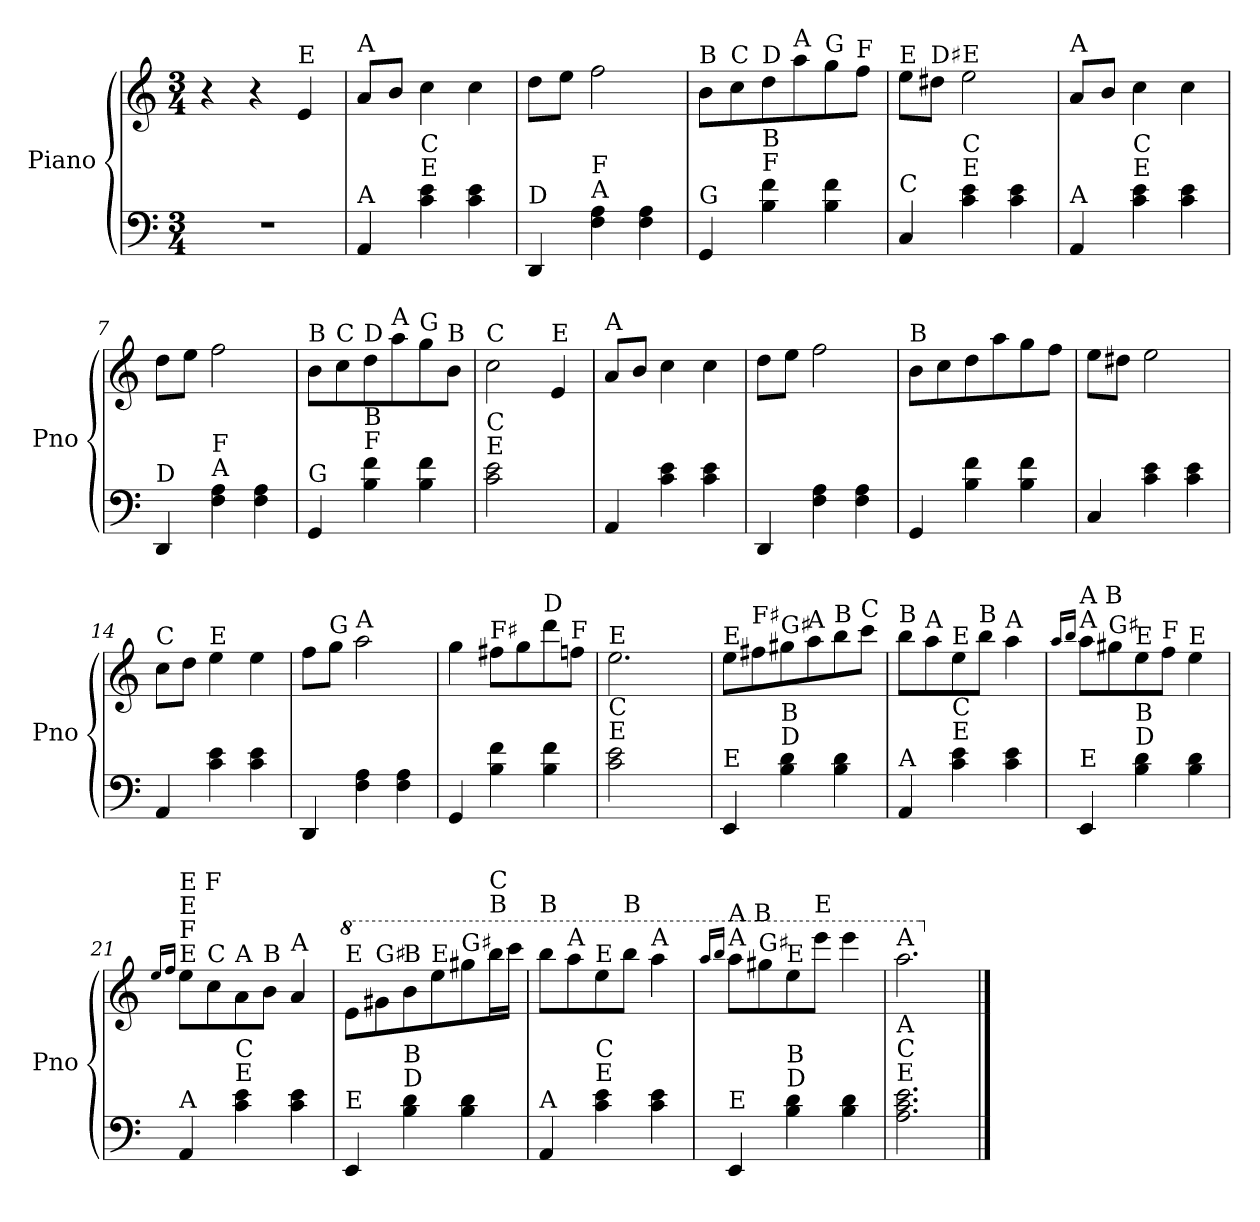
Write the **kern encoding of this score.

**kern	**kern
*part1	*part1
*staff2	*staff1
*I"Piano	*
*I'Pno	*
*clefF4	*clefG2
*k[]	*k[]
*M3/4	*M3/4
*MM100	*MM100
=1	=1
2.r	4r
.	4r
!	!LO:TX:a:t=E
.	4e/
=2	=2
!	!LO:TX:a:t=A
!LO:TX:a:t=A	!
4AA/	8a/L
.	8b/J
!LO:TX:a:t=E	!
!LO:TX:a:t=C	!
4c\ 4e\	4cc\
4c\ 4e\	4cc\
=3	=3
!LO:TX:a:t=D	!
4DD/	8dd\L
.	8ee\J
!LO:TX:a:t=A	!
!LO:TX:a:t=F	!
4F\ 4A\	2ff\
4F\ 4A\	.
=4	=4
!	!LO:TX:a:t=B
!LO:TX:a:t=G	!
4GG/	8b\L
!	!LO:TX:a:t=C
.	8cc\
!	!LO:TX:a:t=D
!LO:TX:a:t=F	!
!LO:TX:a:t=B	!
4B\ 4f\	8dd\
!	!LO:TX:a:t=A
.	8aa\
!	!LO:TX:a:t=G
4B\ 4f\	8gg\
!	!LO:TX:a:t=F
.	8ff\J
=5	=5
!	!LO:TX:a:t=E
!LO:TX:a:t=C	!
4C/	8ee\L
!	!LO:TX:a:t=D♯
.	8dd#X\J
!	!LO:TX:a:t=E
!LO:TX:a:t=E	!
!LO:TX:a:t=C	!
4c\ 4e\	2ee\
4c\ 4e\	.
!!LO:LB:g=z
=6	=6
!	!LO:TX:a:t=A
!LO:TX:a:t=A	!
4AA/	8a/L
.	8b/J
!LO:TX:a:t=E	!
!LO:TX:a:t=C	!
4c\ 4e\	4cc\
4c\ 4e\	4cc\
=7	=7
!LO:TX:a:t=D	!
4DD/	8dd\L
.	8ee\J
!LO:TX:a:t=A	!
!LO:TX:a:t=F	!
4F\ 4A\	2ff\
4F\ 4A\	.
=8	=8
!	!LO:TX:a:t=B
!LO:TX:a:t=G	!
4GG/	8b\L
!	!LO:TX:a:t=C
.	8cc\
!	!LO:TX:a:t=D
!LO:TX:a:t=F	!
!LO:TX:a:t=B	!
4B\ 4f\	8dd\
!	!LO:TX:a:t=A
.	8aa\
!	!LO:TX:a:t=G
4B\ 4f\	8gg\
!	!LO:TX:a:t=B
.	8b\J
=9	=9
!	!LO:TX:a:t=C
!LO:TX:a:t=E	!
!LO:TX:a:t=C	!
2c\ 2e\	2cc\
!	!LO:TX:a:t=E
4ryy	4e/
=10	=10
!	!LO:TX:a:t=A
4AA/	8a/L
.	8b/J
4c\ 4e\	4cc\
4c\ 4e\	4cc\
=11	=11
4DD/	8dd\L
.	8ee\J
4F\ 4A\	2ff\
4F\ 4A\	.
!!LO:LB:g=z
=12	=12
!	!LO:TX:a:t=B
4GG/	8b\L
.	8cc\
4B\ 4f\	8dd\
.	8aa\
4B\ 4f\	8gg\
.	8ff\J
=13	=13
4C/	8ee\L
.	8dd#X\J
4c\ 4e\	2ee\
4c\ 4e\	.
=14	=14
!	!LO:TX:a:t=C
4AA/	8cc\L
.	8dd\J
!	!LO:TX:a:t=E
4c\ 4e\	4ee\
4c\ 4e\	4ee\
=15	=15
4DD/	8ff\L
!	!LO:TX:a:t=G
.	8gg\J
!	!LO:TX:a:t=A
4F\ 4A\	2aa\
4F\ 4A\	.
=16	=16
4GG/	4gg\
!	!LO:TX:a:t=F♯
4B\ 4f\	8ff#X\L
.	8gg\
!	!LO:TX:a:t=D
4B\ 4f\	8ddd\
!	!LO:TX:a:t=F
.	8ffn\J
=17	=17
!	!LO:TX:a:t=E
!LO:TX:a:t=E	!
!LO:TX:a:t=C	!
2c\ 2e\	2.ee\
4ryy	.
!!LO:LB:g=z
=18	=18
!	!LO:TX:a:t=E
!LO:TX:a:t=E	!
4EE/	8ee\L
!	!LO:TX:a:t=F♯
.	8ff#X\
!	!LO:TX:a:t=G♯
!LO:TX:a:t=D	!
!LO:TX:a:t=B	!
4B\ 4d\	8gg#X\
!	!LO:TX:a:t=A
.	8aa\
!	!LO:TX:a:t=B
4B\ 4d\	8bb\
!	!LO:TX:a:t=C
.	8ccc\J
=19	=19
!	!LO:TX:a:t=B
!LO:TX:a:t=A	!
4AA/	8bb\L
!	!LO:TX:a:t=A
.	8aa\
!	!LO:TX:a:t=E
!LO:TX:a:t=E	!
!LO:TX:a:t=C	!
4c\ 4e\	8ee\
!	!LO:TX:a:t=B
.	8bb\J
!	!LO:TX:a:t=A
4c\ 4e\	4aa\
=20	=20
.	16qaa/LL
.	16qbb/JJ
!	!LO:TX:a:t=A
!	!LO:TX:a:t=A B
!LO:TX:a:t=E	!
4EE/	8aa\L
!	!LO:TX:a:t=G♯
.	8gg#X\
!	!LO:TX:a:t=E
!LO:TX:a:t=D	!
!LO:TX:a:t=B	!
4B\ 4d\	8ee\
!	!LO:TX:a:t=F
.	8ff\J
!	!LO:TX:a:t=E
4B\ 4d\	4ee\
=21	=21
.	16qee/LL
.	16qff/JJ
!	!LO:TX:a:t=E
!	!LO:TX:a:t=F
!	!LO:TX:a:t=E
!	!LO:TX:a:t=E F
!LO:TX:a:t=A	!
4AA/	8ee\L
!	!LO:TX:a:t=C
.	8cc\
!	!LO:TX:a:t=A
!LO:TX:a:t=E	!
!LO:TX:a:t=C	!
4c\ 4e\	8a\
!	!LO:TX:a:t=B
.	8b\J
!	!LO:TX:a:t=A
4c\ 4e\	4a/
!!LO:LB:g=z
=22	=22
*	*8va
!	!LO:TX:a:t=E
!LO:TX:a:t=E	!
4EE/	8ee\L
!	!LO:TX:a:t=G♯
.	8gg#X\
!	!LO:TX:a:t=B
!LO:TX:a:t=D	!
!LO:TX:a:t=B	!
4B\ 4d\	8bb\
!	!LO:TX:a:t=E
.	8eee\
!	!LO:TX:a:t=G♯
4B\ 4d\	8ggg#X\
!	!LO:TX:a:t=B
!	!LO:TX:a:t=C
.	16bbb\L
.	16cccc\JJ
=23	=23
!	!LO:TX:a:t=B
!LO:TX:a:t=A	!
4AA/	8bbb\L
!	!LO:TX:a:t=A
.	8aaa\
!	!LO:TX:a:t=E
!LO:TX:a:t=E	!
!LO:TX:a:t=C	!
4c\ 4e\	8eee\
!	!LO:TX:a:t=B
.	8bbb\J
!	!LO:TX:a:t=A
4c\ 4e\	4aaa\
=24	=24
.	16qaaa!/LL
.	16qbbb!/JJ
!	!LO:TX:a:t=A
!	!LO:TX:a:t=A B
!LO:TX:a:t=E	!
4EE/	8aaa\L
!	!LO:TX:a:t=G♯
.	8ggg#X\
!	!LO:TX:a:t=E
!LO:TX:a:t=D	!
!LO:TX:a:t=B	!
4B\ 4d\	8eee\
!	!LO:TX:a:t=E
.	8eeee\J
4B\ 4d\	4eeee\
=25	=25
!	!LO:TX:a:t=A
!LO:TX:a:t=E	!
!LO:TX:a:t=C	!
!LO:TX:a:t=A	!
2.A\ 2.c\ 2.e\	2.aaa\
*	*X8va
==	==
*-	*-
